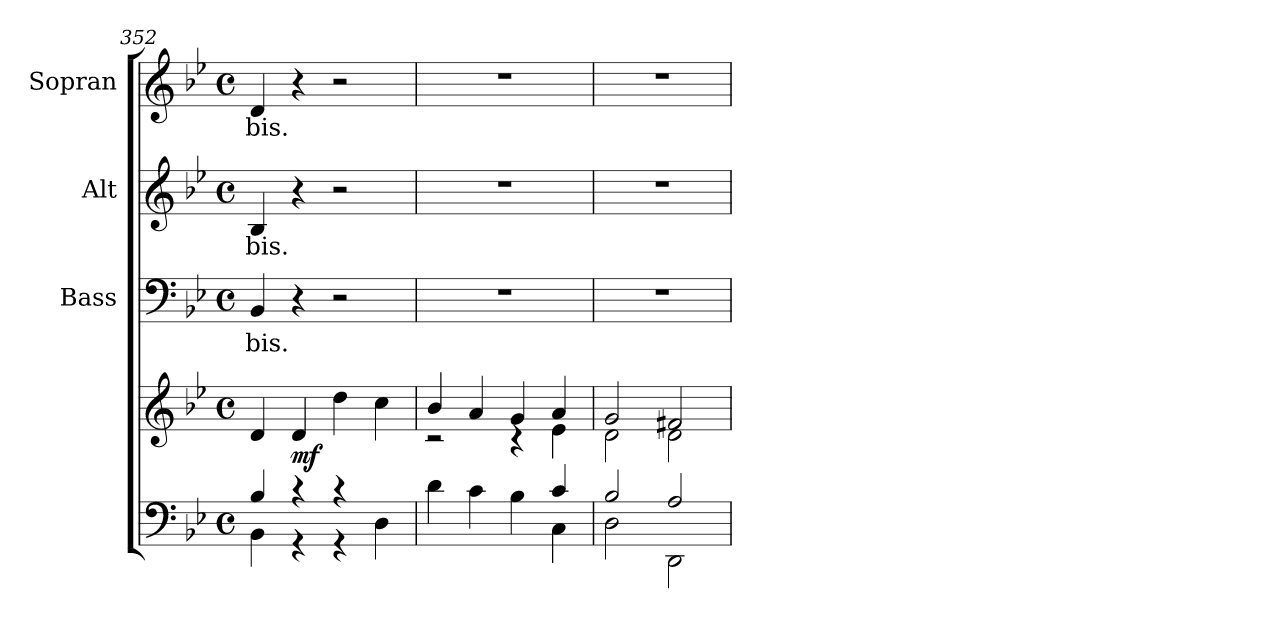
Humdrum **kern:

**kern	**kern	**dynam	**kern	**text	**kern	**text	**kern	**text
*part4	*part4	*part4	*part3	*part3	*part2	*part2	*part1	*part1
*staff5	*staff4	*staff4/5	*staff3	*staff3	*staff2	*staff2	*staff1	*staff1
*	*	*	*I"Bass	*	*I"Alt	*	*I"Sopran	*
*	*	*	*I'B.	*	*I'A.	*	*I'S.	*
*clefF4	*clefG2	*	*clefF4	*	*clefG2	*	*clefG2	*
*k[b-e-]	*k[b-e-]	*	*k[b-e-]	*	*k[b-e-]	*	*k[b-e-]	*
*B-:	*B-:	*	*B-:	*	*B-:	*	*B-:	*
*M4/4	*M4/4	*	*M4/4	*	*M4/4	*	*M4/4	*
*met(c)	*met(c)	*	*met(c)	*	*met(c)	*	*met(c)	*
=352	=352	=352	=352	=352	=352	=352	=352	=352
*^	*	*	*	*	*	*	*	*
!	!	!	!	!	!LO:LY:b	!	!LO:LY:b	!	!LO:LY:b
4B-/	4BB-\	4d/	.	4BB-/	-bis.	4B-/	-bis.	4d/	-bis.
!	!	!	!LO:DY:b	!	!	!	!	!	!
4r	4r	4d/	mf	4r	.	4r	.	4r	.
4r	4r	4dd\	.	2r	.	2r	.	2r	.
4ryy	4D\	4cc\	.	.	.	.	.	.	.
=353	=353	=353	=353	=353	=353	=353	=353	=353	=353
*	*	*^	*	*	*	*	*	*	*
2.ryy	4d\	4b-/	2rc	.	1r	.	1r	.	1r	.
.	4c\	4a/	.	.	.	.	.	.	.	.
.	4B-\	4g/	4rc	.	.	.	.	.	.	.
4c/	4C\	4a/	4e-\	.	.	.	.	.	.	.
=354	=354	=354	=354	=354	=354	=354	=354	=354	=354	=354
2B-/	2D\	2g/	2d\	.	1r	.	1r	.	1r	.
2A/	2DD\	2f#X/	2d\	.	.	.	.	.	.	.
*v	*v	*	*	*	*	*	*	*	*	*
*	*v	*v	*	*	*	*	*	*	*
=	=	=	=	=	=	=	=	=
*-	*-	*-	*-	*-	*-	*-	*-	*-
